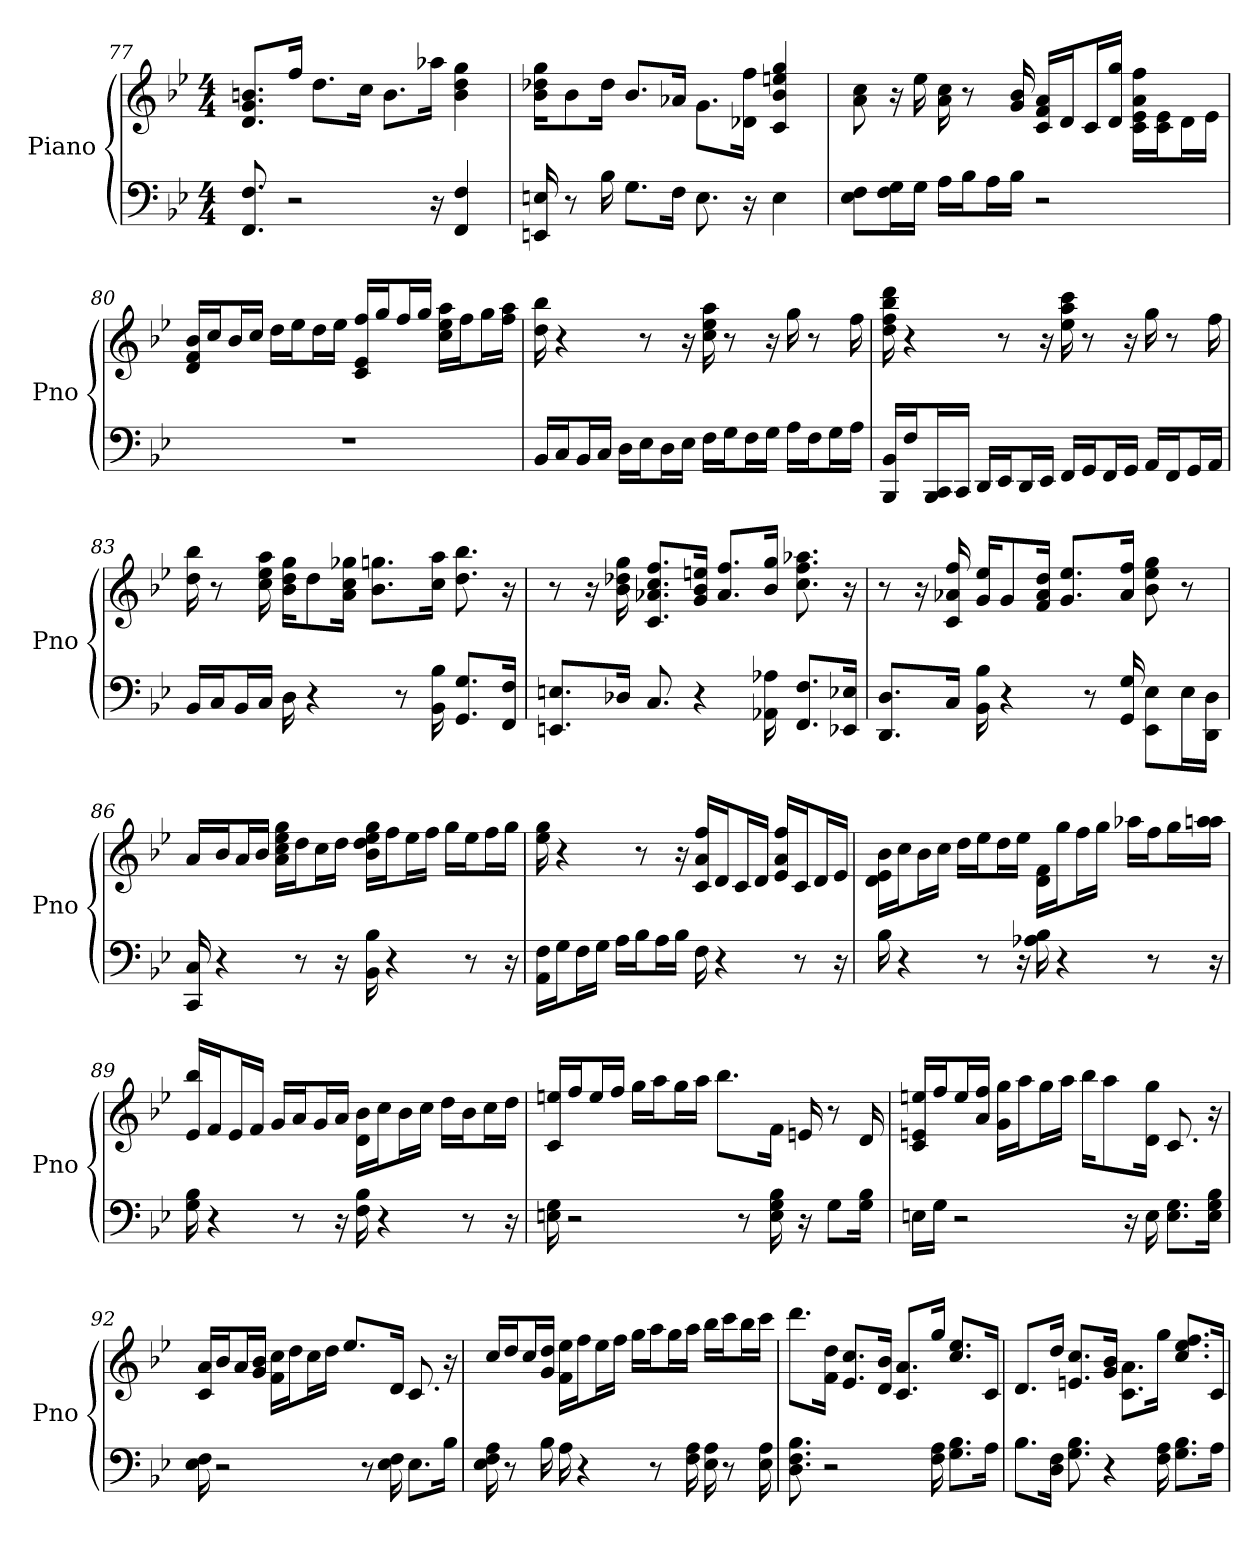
**kern	**kern
*part1	*part1
*staff2	*staff1
*I"Piano	*
*I'Pno	*
*clefF4	*clefG2
*k[b-e-]	*k[b-e-]
*B-:	*B-:
*M4/4	*M4/4
=77	=77
8.F 8.FF	8.d/ 8.b/ 8.g/L
2r	16ff/Jk
.	8.dd\L
.	16cc\Jk
.	8.b\L
16r	16aa-\Jk
4FF 4F	4gg 4dd 4b
=78	=78
16EE 16E	16gg\ 16dd-\ 16b-\KL
8r	8b-\
16B-	16dd-\Jk
8.G\L	8.b-/L
16F\Jk	16a-/Jk
8.E	8.g\L
16r	16d-\ 16ff\Jk
4E	4ee 4gg 4c 4b-
=79	=79
8E-\ 8F\L	8a 8cc
16G\ 16F\L	16r
16G\JJ	16ee-
16A\LL	16a 16cc
16B-\J	8r
16A\L	.
16B-\JJ	16g 16b-
2r	16a/ 16c/ 16f/LL
.	16d/J
.	16c/L
.	16gg/ 16d/JJ
.	16ff\ 16c\ 16a\ 16e-\LL
.	16c\ 16e-\J
.	16d\L
.	16e-\JJ
=80	=80
1r	16f/ 16d/ 16b-/LL
.	16cc/J
.	16b-/L
.	16cc/JJ
.	16dd\LL
.	16ee-\J
.	16dd\L
.	16ee-\JJ
.	16c/ 16ff/ 16e-/LL
.	16gg/J
.	16ff/L
.	16gg/JJ
.	16ee-\ 16aa\ 16cc\LL
.	16ff\J
.	16gg\L
.	16aa\ 16ff\JJ
=81	=81
16BB-/LL	16dd 16bb-
16C/J	4r
16BB-/L	.
16C/JJ	.
16D\LL	.
16E-\J	8r
16D\L	.
16E-\JJ	16r
16F\LL	16cc 16ee- 16aa
16G\J	8r
16F\L	.
16G\JJ	16r
16A\LL	16gg
16F\J	8r
16G\L	.
16A\JJ	16ff
=82	=82
16BB-/ 16BBB-/LL	16dd 16ddd 16ff 16bb-
16F/J	4r
16CC/ 16BBB-/L	.
16CC/JJ	.
16DD/LL	.
16EE-/J	8r
16DD/L	.
16EE-/JJ	16r
16FF/LL	16ee- 16ccc 16aa
16GG/J	8r
16FF/L	.
16GG/JJ	16r
16AA/LL	16gg
16FF/J	8r
16GG/L	.
16AA/JJ	16ff
=83	=83
16BB-/LL	16dd 16bb-
16C/J	8r
16BB-/L	.
16C/JJ	16cc 16ee- 16aa
16D	16dd\ 16b-\ 16gg\KL
4r	8dd\
.	16cc\ 16gg-\ 16a\Jk
.	8.gg\ 8.b-\L
8r	.
16BB- 16B-	16aa\ 16cc\Jk
8.GG/ 8.G/L	8.dd 8.bb-
16F/ 16FF/Jk	16r
=84	=84
8.EE/ 8.E/L	8r
.	16r
16D-/Jk	16b- 16dd- 16gg
8.C	8.a-/ 8.cc/ 8.ff/ 8.c/L
4r	16ee/ 16g/ 16b-/Jk
.	8.a-/ 8.ff/L
16AA- 16A-	16gg/ 16b-/Jk
8.FF/ 8.F/L	8.cc 8.aa- 8.ff
16EE-/ 16E-/Jk	16r
=85	=85
8.DD/ 8.D/L	8r
.	16r
16C/Jk	16ff 16c 16a-
16BB- 16B-	16g/ 16ee-/KL
4r	8g/
.	16a-/ 16dd/ 16f/Jk
.	8.g/ 8.ee-/L
8r	.
16GG 16G	16ff/ 16a-/Jk
8E-\ 8EE-\L	8b- 8gg 8ee-
16E-\L	8r
16DD\ 16D\JJ	.
=86	=86
16CC 16C	16a/LL
4r	16b-/J
.	16a/L
.	16b-/JJ
.	16gg\ 16a\ 16ee-\ 16cc\LL
8r	16dd\J
.	16cc\L
16r	16dd\JJ
16BB- 16B-	16dd\ 16gg\ 16ee-\ 16b-\LL
4r	16ff\J
.	16ee-\L
.	16ff\JJ
.	16gg\LL
8r	16ee-\J
.	16ff\L
16r	16gg\JJ
=87	=87
16AA\ 16F\LL	16gg 16ee-
16G\J	4r
16F\L	.
16G\JJ	.
16A\LL	.
16B-\J	8r
16A\L	.
16B-\JJ	16r
16F	16c/ 16ff/ 16a/LL
4r	16d/J
.	16c/L
.	16d/JJ
.	16a/ 16ff/ 16e-/LL
8r	16c/J
.	16d/L
16r	16e-/JJ
=88	=88
16B-	16b-\ 16e-\ 16d\LL
4r	16cc\J
.	16b-\L
.	16cc\JJ
.	16dd\LL
8r	16ee-\J
.	16dd\L
16r	16ee-\JJ
16B- 16A-	16f\ 16d\LL
4r	16gg\J
.	16ff\L
.	16gg\JJ
.	16aa-\LL
8r	16ff\J
.	16gg\L
16r	16aa-\ 16aa\JJ
=89	=89
16B- 16G	16e-/ 16bb-/LL
4r	16f/J
.	16e-/L
.	16f/JJ
.	16g/LL
8r	16a/J
.	16g/L
16r	16a/JJ
16F 16B-	16b-\ 16d\LL
4r	16cc\J
.	16b-\L
.	16cc\JJ
.	16dd\LL
8r	16b-\J
.	16cc\L
16r	16dd\JJ
=90	=90
16G 16E	16c/ 16ee/LL
2r	16ff/J
.	16ee/L
.	16ff/JJ
.	16gg\LL
.	16aa\J
.	16gg\L
.	16aa\JJ
.	8.bb-\L
8r	.
16B- 16G 16E	16f\Jk
16r	16e
8G\L	8r
16B-\ 16G\Jk	16d
=91	=91
16E\LL	16c/ 16e/ 16ee/LL
16G\JJ	16ff/J
2r	16ee/L
.	16ff/ 16a/JJ
.	16g\ 16gg\LL
.	16aa\J
.	16gg\L
.	16aa\JJ
.	16bb-\KL
.	8aa\
16r	.
16E	16gg\ 16d\Jk
8.G\ 8.E\L	8.c
16G\ 16B-\ 16E\Jk	16r
=92	=92
16E- 16F	16c/ 16a/LL
2r	16b-/J
.	16a/L
.	16b-/ 16g/JJ
.	16cc\ 16f\LL
.	16dd\J
.	16cc\L
.	16dd\JJ
.	8.ee-/L
8r	.
16F 16E-	16d/Jk
8.E-\L	8.c
16B-\Jk	16r
=93	=93
16E- 16A 16F	16cc/LL
8r	16dd/J
.	16cc/L
16B-	16dd/ 16g/JJ
16A	16f\ 16ee-\LL
4r	16ff\J
.	16ee-\L
.	16ff\JJ
.	16gg\LL
8r	16aa\J
.	16gg\L
16A 16F	16aa\JJ
16E- 16A	16bb-\LL
8r	16ccc\J
.	16bb-\L
16A 16E-	16ccc\JJ
=94	=94
8.F 8.D 8.B-	8.ddd\L
2r	16f\ 16dd\Jk
.	8.cc/ 8.e-/L
.	16b-/ 16d/Jk
.	8.c/ 8.a/L
16F 16A	16gg/Jk
8.G\ 8.B-\L	8.ee-/ 8.cc/L
16A\Jk	16c/Jk
=95	=95
8.B-\L	8.d/L
16D\ 16F\Jk	16dd/Jk
8.G 8.B-	8.e/ 8.cc/L
4r	16g/ 16b-/Jk
.	8.a\ 8.c\L
16A 16F	16gg\Jk
8.B-\ 8.G\L	8.ff/ 8.ee-/ 8.cc/L
16A\Jk	16c/Jk
=	=
*-	*-
